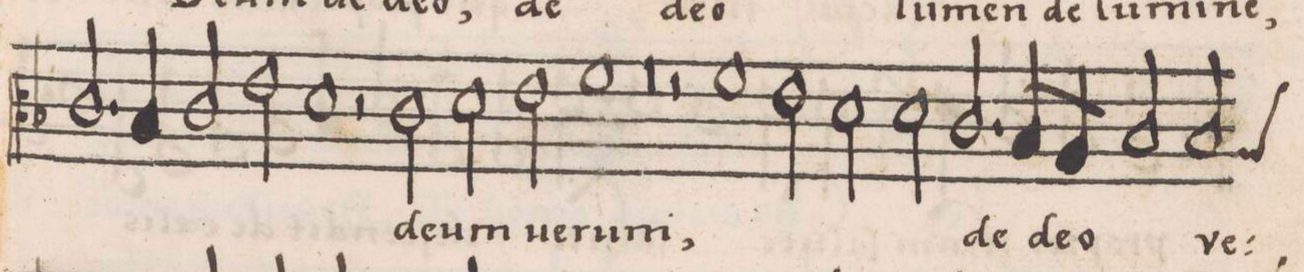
**kern	**text
*I"ALTVS	*
*clefC3	*
*k[b-]	*
*M2/1	*
2.c/	.
4B-/	.
2c/	.
2e\	.
=39-	=39-
1d	.
2r	.
2c\	de-
=40-	=40-
2d\	-um
2e\	ue-
1f	-rum,
=41-	=41-
0r	.
=42-	=42-
2r	.
1f	.
2e\	.
=43-	=43-
2d\	.
2d\	.
2.c/	de
8B-/L	de-
8A/J	.
=44-	=44-
2B-/	-o
*custos:A	*
2B-/	ve-
*-	*-
